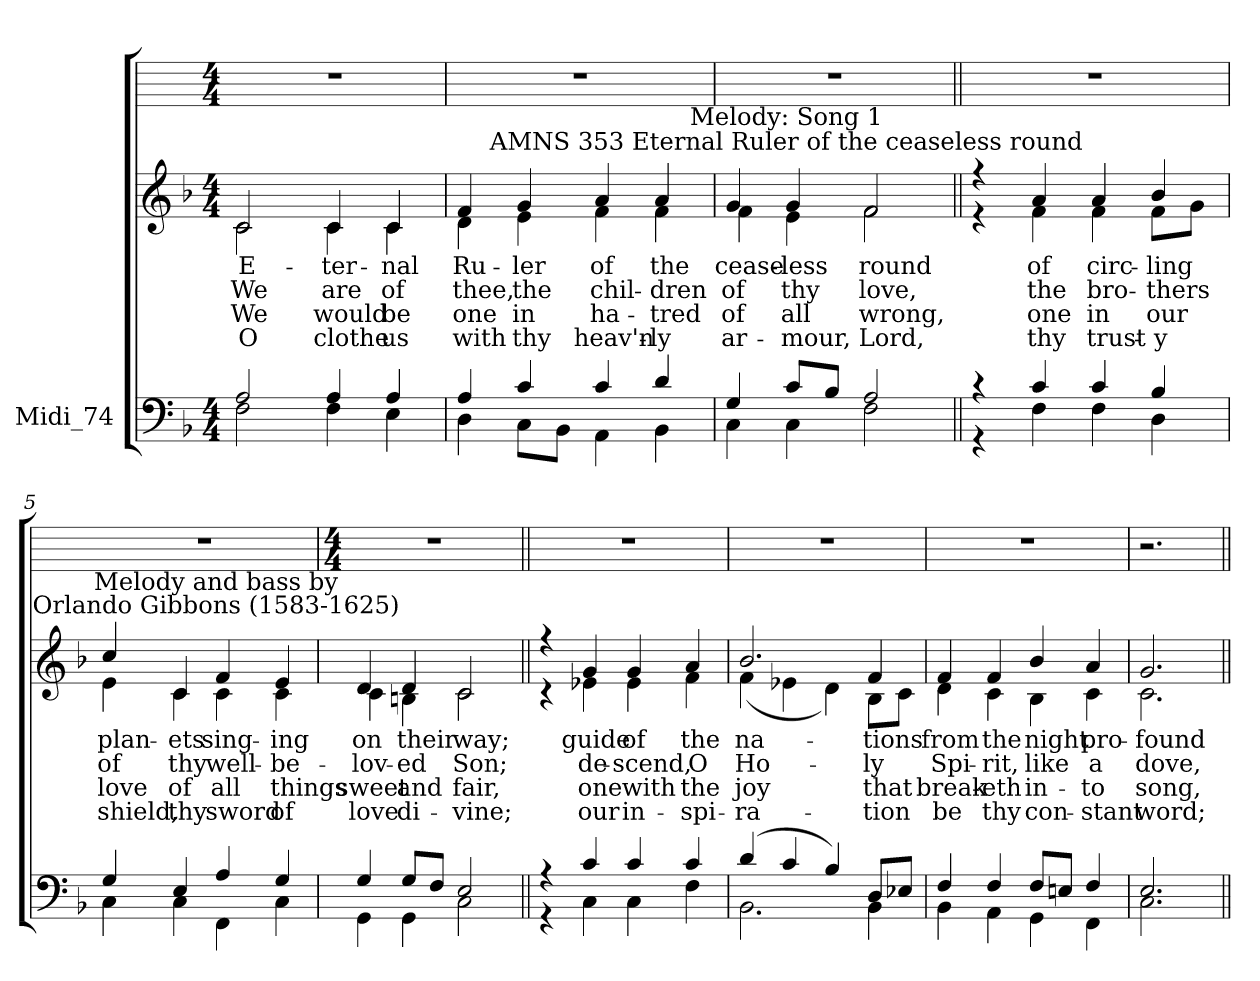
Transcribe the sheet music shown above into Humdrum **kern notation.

**kern	**kern	**text	**text	**text	**text	**kern
*part3	*part2	*part2	*part2	*part2	*part2	*part1
*staff3	*staff2	*staff2	*staff2	*staff2	*staff2	*staff1
*I"Midi_74	*	*	*	*	*	*
*clefF4	*clefG2	*	*	*	*	*
*k[b-]	*k[b-]	*	*	*	*	*
*F:	*F:	*	*	*	*	*
*M4/4	*M4/4	*	*	*	*	*M4/4
=1	=1	=1	=1	=1	=1	=1
*^	*	*	*	*	*	*
!	!	!LO:TX:a:cj:t=J. W. Chadwick\n(1840-1904)	!	!	!	!	!
!	!	!	!LO:LY:b	!LO:LY:b	!LO:LY:b	!LO:LY:b	!
*	*	*^	*	*	*	*	*
2A/	2F\	2c/	2c\	E-	-We	We	O	1r
!	!	!	!	!LO:LY:b	!LO:LY:b	!LO:LY:b	!LO:LY:b	!
4A/	4F\	4c/	4c\	ter-	-are	would	clothe	.
!	!	!	!	!LO:LY:b	!LO:LY:b	!LO:LY:b	!LO:LY:b	!
4A/	4E\	4c/	4c\	nal	of	be	us	.
=2	=2	=2	=2	=2	=2	=2	=2	=2
!	!	!	!	!LO:LY:b	!LO:LY:b	!LO:LY:b	!LO:LY:b	!
4A/	4D\	4f/	4d\	Ru-	-thee,	one	with	1r
!	!	!	!	!LO:LY:b	!LO:LY:b	!LO:LY:b	!LO:LY:b	!
4c/	8C\L	4g/	4e\	ler	the	in	thy	.
.	8BB-\J	.	.	.	.	.	.	.
!	!	!	!	!LO:LY:b	!LO:LY:b	!LO:LY:b	!LO:LY:b	!
4c/	4AA\	4a/	4f\	of	chil-	-ha-	-heav'n-	.
!	!	!	!	!LO:LY:b	!LO:LY:b	!LO:LY:b	!LO:LY:b	!
4d/	4BB-\	4a/	4f\	-the	dren	tred	ly	.
=3	=3	=3	=3	=3	=3	=3	=3	=3
!	!	!	!	!LO:LY:b	!LO:LY:b	!LO:LY:b	!LO:LY:b	!
4G/	4C\	4g/	4f\	cease-	-of	of	ar-	1r
!	!	!LO:TX:a:cj:t=AMNS 353 Eternal Ruler of the ceaseless round	!	!	!	!	!	!
!	!	!LO:TX:a:cj:t=Melody&colon; Song 1	!	!	!	!	!	!
!	!	!	!	!LO:LY:b	!LO:LY:b	!LO:LY:b	!LO:LY:b	!
8c/L	4C\	4g/	4e\	-less	thy	all	mour,	.
8B-/J	.	.	.	.	.	.	.	.
!	!	!	!	!LO:LY:b	!LO:LY:b	!LO:LY:b	!LO:LY:b	!
2A/	2F\	2f/	2f\	round	love,	wrong,	Lord,	.
=4||	=4||	=4||	=4||	=4||	=4||	=4||	=4||	=4||
4r	4r	4r	4r	.	.	.	.	1r
!	!	!	!	!LO:LY:b	!LO:LY:b	!LO:LY:b	!LO:LY:b	!
4c/	4F\	4a/	4f\	of	the	one	thy	.
!	!	!	!	!LO:LY:b	!LO:LY:b	!LO:LY:b	!LO:LY:b	!
4c/	4F\	4a/	4f\	circ-	-bro-	-in	trust-	.
!	!	!	!	!LO:LY:b	!LO:LY:b	!LO:LY:b	!LO:LY:b	!
4B-/	4D\	4b-/	8f\L	-ling	thers	our	y	.
.	.	.	8g\J	.	.	.	.	.
=5	=5	=5	=5	=5	=5	=5	=5	=5
!	!	!	!	!LO:LY:b	!LO:LY:b	!LO:LY:b	!LO:LY:b	!
4G/	4C\	4cc/	4e\	plan-	-of	love	shield,	1r
!	!	!	!	!LO:LY:b	!LO:LY:b	!LO:LY:b	!LO:LY:b	!
4E/	4C\	4c/	4c\	ets	thy	of	thy	.
!	!	!LO:TX:a:cj:t=Melody and bass by\nOrlando Gibbons (1583-1625)	!	!	!	!	!	!
!	!	!	!	!LO:LY:b	!LO:LY:b	!LO:LY:b	!LO:LY:b	!
4A/	4FF\	4f/	4c\	sing-	-well-	-all	sword	.
!	!	!	!	!LO:LY:b	!LO:LY:b	!LO:LY:b	!LO:LY:b	!
4G/	4C\	4e/	4c\	ing	be-	-things	of	.
!!LO:LB:g=z
=6	=6	=6	=6	=6	=6	=6	=6	=6
*	*	*	*	*	*	*	*	*M4/4
!	!	!	!	!LO:LY:b	!LO:LY:b	!LO:LY:b	!LO:LY:b	!
4G/	4GG\	4d/	4c\	on	lov-	-sweet	love	1r
!	!	!	!	!LO:LY:b	!LO:LY:b	!LO:LY:b	!LO:LY:b	!
8G/L	4GG\	4d/	4Bn\	their	ed	and	di-	.
8F/J	.	.	.	.	.	.	.	.
!	!	!	!	!LO:LY:b	!LO:LY:b	!LO:LY:b	!LO:LY:b	!
2E/	2C\	2c/	2c\	-way;	Son;	fair,	vine;	.
=7||	=7||	=7||	=7||	=7||	=7||	=7||	=7||	=7||
4r	4r	4r	4r	.	.	.	.	1r
!	!	!	!	!LO:LY:b	!LO:LY:b	!LO:LY:b	!LO:LY:b	!
4c/	4C\	4g/	4e-X\	guide	de-	-one	our	.
!	!	!	!	!LO:LY:b	!LO:LY:b	!LO:LY:b	!LO:LY:b	!
4c/	4C\	4g/	4e-\	of	scend,	with	in-	.
!	!	!	!	!LO:LY:b	!LO:LY:b	!LO:LY:b	!LO:LY:b	!
4c/	4F\	4a/	4f\	-the	O	the	spi-	.
=8	=8	=8	=8	=8	=8	=8	=8	=8
!	!	!	!	!LO:LY:b	!LO:LY:b	!LO:LY:b	!LO:LY:b	!
(>4d/	2.BB-\	2.b-/	(<4f\	-na-	-Ho-	-joy	ra-	1r
4c/	.	.	4e-X\	.	.	.	.	.
4B-/)	.	.	4d\)	.	.	.	.	.
!	!	!	!	!LO:LY:b	!LO:LY:b	!LO:LY:b	!LO:LY:b	!
8D/L	4BB-\	4f/	8B-\L	-tions	ly	that	tion	.
8E-X/J	.	.	8c\J	.	.	.	.	.
=9	=9	=9	=9	=9	=9	=9	=9	=9
!	!	!	!	!LO:LY:b	!LO:LY:b	!LO:LY:b	!LO:LY:b	!
4F/	4BB-\	4f/	4d\	from	Spi-	-break-	-be	1r
!	!	!	!	!LO:LY:b	!LO:LY:b	!LO:LY:b	!LO:LY:b	!
4F/	4AA\	4f/	4c\	the	rit,	eth	thy	.
!	!	!	!	!LO:LY:b	!LO:LY:b	!LO:LY:b	!LO:LY:b	!
8F/L	4GG\	4b-/	4B-	night	like	in-	-con-	.
8En/J	.	.	.	.	.	.	.	.
!	!	!	!	!LO:LY:b	!LO:LY:b	!LO:LY:b	!LO:LY:b	!
4F/	4FF\	4a/	4c\	-pro-	-a	to	stant	.
=10	=10	=10	=10	=10	=10	=10	=10	=10
!	!	!	!	!LO:LY:b	!LO:LY:b	!LO:LY:b	!LO:LY:b	!
2.E/	2.C\	2.g/	2.c\	found	dove,	song,	word;	2.r
*v	*v	*	*	*	*	*	*	*
*	*v	*v	*	*	*	*	*
=||	=||	=||	=||	=||	=||	=||
*-	*-	*-	*-	*-	*-	*-
